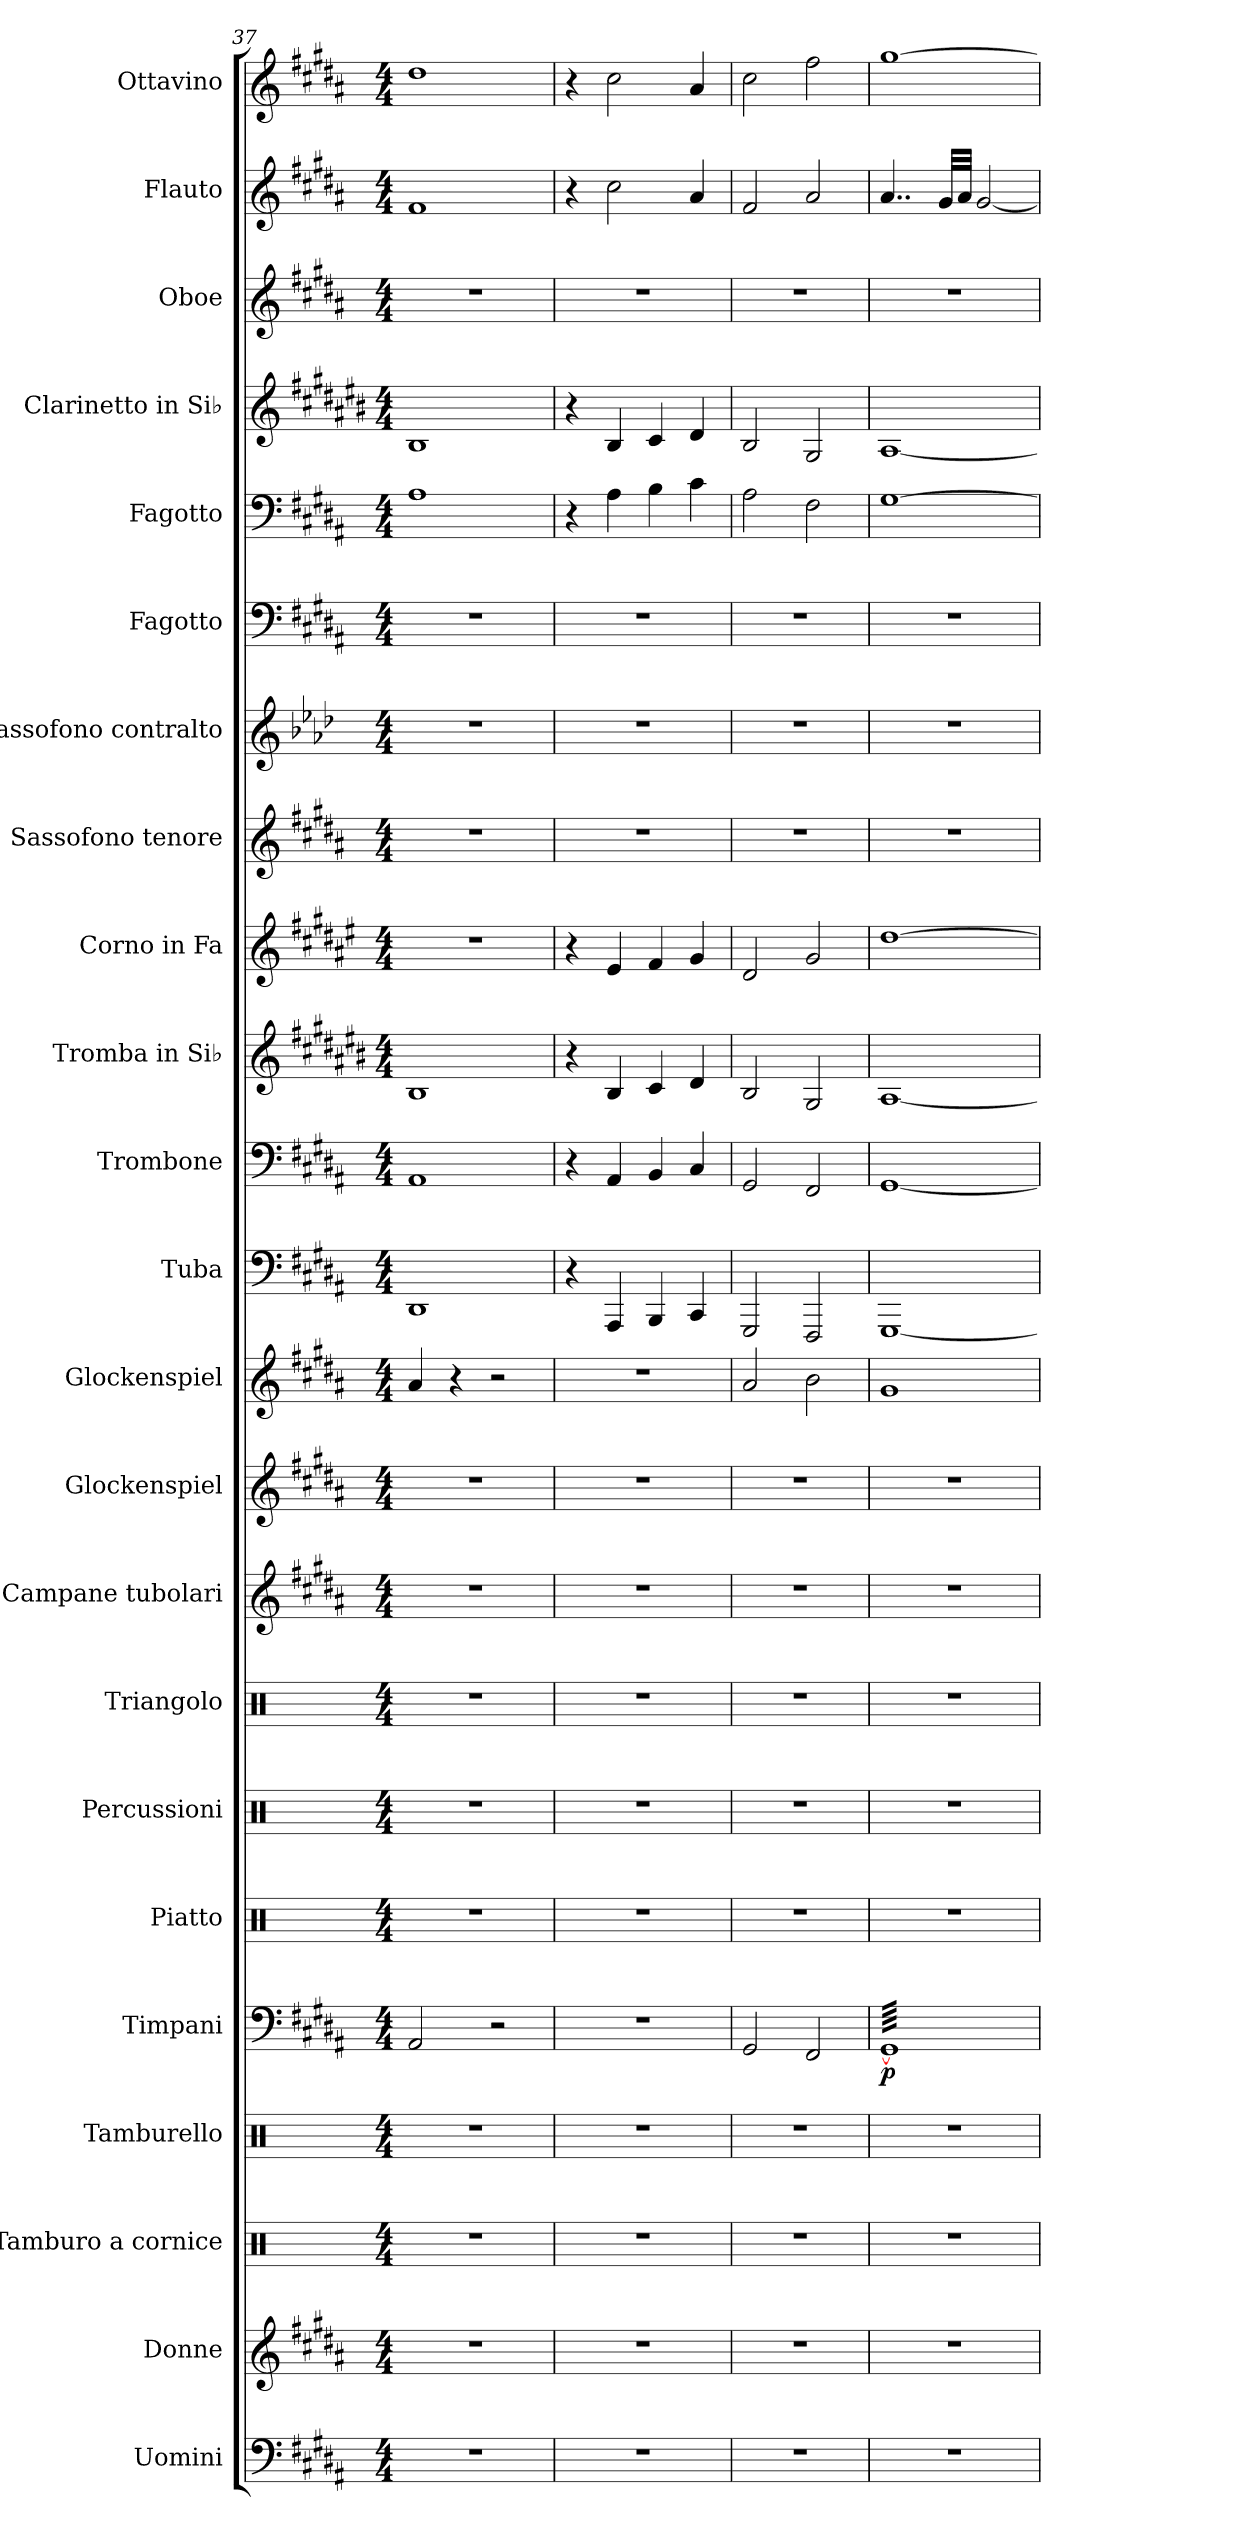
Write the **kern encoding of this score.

**kern	**kern	**kern	**kern	**kern	**dynam	**kern	**kern	**kern	**kern	**kern	**kern	**kern	**kern	**kern	**kern	**kern	**kern	**kern	**kern	**kern	**kern	**kern	**kern
*part23	*part22	*part21	*part20	*part19	*part19	*part18	*part17	*part16	*part15	*part14	*part13	*part12	*part11	*part10	*part9	*part8	*part7	*part6	*part5	*part4	*part3	*part2	*part1
*staff23	*staff22	*staff21	*staff20	*staff19	*staff19	*staff18	*staff17	*staff16	*staff15	*staff14	*staff13	*staff12	*staff11	*staff10	*staff9	*staff8	*staff7	*staff6	*staff5	*staff4	*staff3	*staff2	*staff1
*I"Uomini	*I"Donne	*I"Tamburo a cornice	*I"Tamburello	*I"Timpani	*	*I"Piatto	*I"Percussioni	*I"Triangolo	*I"Campane tubolari	*I"Glockenspiel	*I"Glockenspiel	*I"Tuba	*I"Trombone	*I"Tromba in Si♭	*I"Corno in Fa	*I"Sassofono tenore	*I"Sassofono contralto	*I"Fagotto	*I"Fagotto	*I"Clarinetto in Si♭	*I"Oboe	*I"Flauto	*I"Ottavino
*I'U.	*I'D.	*	*I'Tamb.	*I'Timp.	*	*	*I'Perc.	*I'Triang.	*I'Camp.	*I'Glock.	*I'Glock.	*I'Tba.	*I'Trb.	*I'Tr. Si♭	*I'Cor. Fa	*	*	*I'Fag.	*I'Fag.	*I'Cl. Si♭	*I'Ob.	*I'Fl.	*I'Ott.
*clefF4	*clefG2	*clefX	*clefX	*clefF4	*	*clefX	*clefX	*clefX	*clefG2	*clefG2	*clefG2	*clefF4	*clefF4	*clefG2	*clefG2	*clefG2	*clefG2	*clefF4	*clefF4	*clefG2	*clefG2	*clefG2	*clefG2
*	*	*	*	*	*	*	*	*	*	*ITrd-14c-24	*ITrd-14c-24	*	*	*ITrd1c2	*ITrd4c7	*ITrd8c14	*ITrd5c9	*	*	*ITrd1c2	*	*	*ITrd-7c-12
*k[f#c#g#d#a#]	*k[f#c#g#d#a#]	*k[]	*k[]	*k[f#c#g#d#a#]	*	*k[]	*k[]	*k[]	*k[f#c#g#d#a#]	*k[f#c#g#d#a#]	*k[f#c#g#d#a#]	*k[f#c#g#d#a#]	*k[f#c#g#d#a#]	*k[f#c#g#d#a#]	*k[f#c#g#d#a#]	*k[f#c#g#d#a#]	*k[b-e-a-d-g-c-f-]	*k[f#c#g#d#a#]	*k[f#c#g#d#a#]	*k[f#c#g#d#a#]	*k[f#c#g#d#a#]	*k[f#c#g#d#a#]	*k[f#c#g#d#a#]
*M4/4	*M4/4	*M4/4	*M4/4	*M4/4	*	*M4/4	*M4/4	*M4/4	*M4/4	*M4/4	*M4/4	*M4/4	*M4/4	*M4/4	*M4/4	*M4/4	*M4/4	*M4/4	*M4/4	*M4/4	*M4/4	*M4/4	*M4/4
=37	=37	=37	=37	=37	=37	=37	=37	=37	=37	=37	=37	=37	=37	=37	=37	=37	=37	=37	=37	=37	=37	=37	=37
1r	1r	1r	1r	2AA#/	.	1r	1r	1r	1r	1r	4aaa#/	1DD#	1AA#	1A#	1r	1r	1r	1r	1A#	1A#	1r	1f#	1ddd#
.	.	.	.	.	.	.	.	.	.	.	4r	.	.	.	.	.	.	.	.	.	.	.	.
.	.	.	.	2r	.	.	.	.	.	.	2r	.	.	.	.	.	.	.	.	.	.	.	.
=38	=38	=38	=38	=38	=38	=38	=38	=38	=38	=38	=38	=38	=38	=38	=38	=38	=38	=38	=38	=38	=38	=38	=38
1r	1r	1r	1r	1r	.	1r	1r	1r	1r	1r	1r	4r	4r	4r	4r	1r	1r	1r	4r	4r	1r	4r	4r
.	.	.	.	.	.	.	.	.	.	.	.	4AAA#/	4AA#/	4A#/	4A#/	.	.	.	4A#\	4A#/	.	2cc#\	2ccc#\
.	.	.	.	.	.	.	.	.	.	.	.	4BBB/	4BB/	4B/	4B/	.	.	.	4B\	4B/	.	.	.
.	.	.	.	.	.	.	.	.	.	.	.	4CC#/	4C#/	4c#/	4c#/	.	.	.	4c#\	4c#/	.	4a#/	4aa#/
=39	=39	=39	=39	=39	=39	=39	=39	=39	=39	=39	=39	=39	=39	=39	=39	=39	=39	=39	=39	=39	=39	=39	=39
1r	1r	1r	1r	2GG#/	.	1r	1r	1r	1r	1r	2aaa#/	2GGG#/	2GG#/	2A#/	2G#/	1r	1r	1r	2A#\	2A#/	1r	2f#/	2ccc#\
.	.	.	.	2FF#/	.	.	.	.	.	.	2bbb\	2FFF#/	2FF#/	2F#/	2c#/	.	.	.	2F#\	2F#/	.	2a#/	2fff#\
=40	=40	=40	=40	=40	=40	=40	=40	=40	=40	=40	=40	=40	=40	=40	=40	=40	=40	=40	=40	=40	=40	=40	=40
!	!	!	!	!LO:TX:b:i:t=cresc.	!	!	!	!	!	!	!	!	!	!	!	!	!	!	!	!	!	!	!
!	!	!	!	!	!LO:DY:b	!	!	!	!	!	!	!	!	!	!	!	!	!	!	!	!	!	!
*	*	*	*	*tremolo	*	*	*	*	*	*	*	*	*	*	*	*	*	*	*	*	*	*	*
1r	1r	1r	1r	[64GG#LLLL	p	1r	1r	1r	1r	1r	1ggg#	[1GGG#	[1GG#	[1G#	[1g#	1r	1r	1r	[1G#	[1G#	1r	4..a#/	[1ggg#
.	.	.	.	64GG#	.	.	.	.	.	.	.	.	.	.	.	.	.	.	.	.	.	.	.
.	.	.	.	64GG#	.	.	.	.	.	.	.	.	.	.	.	.	.	.	.	.	.	.	.
.	.	.	.	64GG#	.	.	.	.	.	.	.	.	.	.	.	.	.	.	.	.	.	.	.
.	.	.	.	64GG#	.	.	.	.	.	.	.	.	.	.	.	.	.	.	.	.	.	.	.
.	.	.	.	64GG#	.	.	.	.	.	.	.	.	.	.	.	.	.	.	.	.	.	.	.
.	.	.	.	64GG#	.	.	.	.	.	.	.	.	.	.	.	.	.	.	.	.	.	.	.
.	.	.	.	64GG#	.	.	.	.	.	.	.	.	.	.	.	.	.	.	.	.	.	.	.
.	.	.	.	64GG#	.	.	.	.	.	.	.	.	.	.	.	.	.	.	.	.	.	.	.
.	.	.	.	64GG#	.	.	.	.	.	.	.	.	.	.	.	.	.	.	.	.	.	.	.
.	.	.	.	64GG#	.	.	.	.	.	.	.	.	.	.	.	.	.	.	.	.	.	.	.
.	.	.	.	64GG#	.	.	.	.	.	.	.	.	.	.	.	.	.	.	.	.	.	.	.
.	.	.	.	64GG#	.	.	.	.	.	.	.	.	.	.	.	.	.	.	.	.	.	.	.
.	.	.	.	64GG#	.	.	.	.	.	.	.	.	.	.	.	.	.	.	.	.	.	.	.
.	.	.	.	64GG#	.	.	.	.	.	.	.	.	.	.	.	.	.	.	.	.	.	.	.
.	.	.	.	64GG#	.	.	.	.	.	.	.	.	.	.	.	.	.	.	.	.	.	.	.
.	.	.	.	64GG#	.	.	.	.	.	.	.	.	.	.	.	.	.	.	.	.	.	.	.
.	.	.	.	64GG#	.	.	.	.	.	.	.	.	.	.	.	.	.	.	.	.	.	.	.
.	.	.	.	64GG#	.	.	.	.	.	.	.	.	.	.	.	.	.	.	.	.	.	.	.
.	.	.	.	64GG#	.	.	.	.	.	.	.	.	.	.	.	.	.	.	.	.	.	.	.
.	.	.	.	64GG#	.	.	.	.	.	.	.	.	.	.	.	.	.	.	.	.	.	.	.
.	.	.	.	64GG#	.	.	.	.	.	.	.	.	.	.	.	.	.	.	.	.	.	.	.
.	.	.	.	64GG#	.	.	.	.	.	.	.	.	.	.	.	.	.	.	.	.	.	.	.
.	.	.	.	64GG#	.	.	.	.	.	.	.	.	.	.	.	.	.	.	.	.	.	.	.
.	.	.	.	64GG#	.	.	.	.	.	.	.	.	.	.	.	.	.	.	.	.	.	.	.
.	.	.	.	64GG#	.	.	.	.	.	.	.	.	.	.	.	.	.	.	.	.	.	.	.
.	.	.	.	64GG#	.	.	.	.	.	.	.	.	.	.	.	.	.	.	.	.	.	.	.
.	.	.	.	64GG#	.	.	.	.	.	.	.	.	.	.	.	.	.	.	.	.	.	.	.
.	.	.	.	64GG#	.	.	.	.	.	.	.	.	.	.	.	.	.	.	.	.	.	32g#/LLL	.
.	.	.	.	64GG#	.	.	.	.	.	.	.	.	.	.	.	.	.	.	.	.	.	.	.
.	.	.	.	64GG#	.	.	.	.	.	.	.	.	.	.	.	.	.	.	.	.	.	32a#/JJJ	.
.	.	.	.	64GG#	.	.	.	.	.	.	.	.	.	.	.	.	.	.	.	.	.	.	.
.	.	.	.	64GG#	.	.	.	.	.	.	.	.	.	.	.	.	.	.	.	.	.	[2g#/	.
.	.	.	.	64GG#	.	.	.	.	.	.	.	.	.	.	.	.	.	.	.	.	.	.	.
.	.	.	.	64GG#	.	.	.	.	.	.	.	.	.	.	.	.	.	.	.	.	.	.	.
.	.	.	.	64GG#	.	.	.	.	.	.	.	.	.	.	.	.	.	.	.	.	.	.	.
.	.	.	.	64GG#	.	.	.	.	.	.	.	.	.	.	.	.	.	.	.	.	.	.	.
.	.	.	.	64GG#	.	.	.	.	.	.	.	.	.	.	.	.	.	.	.	.	.	.	.
.	.	.	.	64GG#	.	.	.	.	.	.	.	.	.	.	.	.	.	.	.	.	.	.	.
.	.	.	.	64GG#	.	.	.	.	.	.	.	.	.	.	.	.	.	.	.	.	.	.	.
.	.	.	.	64GG#	.	.	.	.	.	.	.	.	.	.	.	.	.	.	.	.	.	.	.
.	.	.	.	64GG#	.	.	.	.	.	.	.	.	.	.	.	.	.	.	.	.	.	.	.
.	.	.	.	64GG#	.	.	.	.	.	.	.	.	.	.	.	.	.	.	.	.	.	.	.
.	.	.	.	64GG#	.	.	.	.	.	.	.	.	.	.	.	.	.	.	.	.	.	.	.
.	.	.	.	64GG#	.	.	.	.	.	.	.	.	.	.	.	.	.	.	.	.	.	.	.
.	.	.	.	64GG#	.	.	.	.	.	.	.	.	.	.	.	.	.	.	.	.	.	.	.
.	.	.	.	64GG#	.	.	.	.	.	.	.	.	.	.	.	.	.	.	.	.	.	.	.
.	.	.	.	64GG#	.	.	.	.	.	.	.	.	.	.	.	.	.	.	.	.	.	.	.
.	.	.	.	64GG#	.	.	.	.	.	.	.	.	.	.	.	.	.	.	.	.	.	.	.
.	.	.	.	64GG#	.	.	.	.	.	.	.	.	.	.	.	.	.	.	.	.	.	.	.
.	.	.	.	64GG#	.	.	.	.	.	.	.	.	.	.	.	.	.	.	.	.	.	.	.
.	.	.	.	64GG#	.	.	.	.	.	.	.	.	.	.	.	.	.	.	.	.	.	.	.
.	.	.	.	64GG#	.	.	.	.	.	.	.	.	.	.	.	.	.	.	.	.	.	.	.
.	.	.	.	64GG#	.	.	.	.	.	.	.	.	.	.	.	.	.	.	.	.	.	.	.
.	.	.	.	64GG#	.	.	.	.	.	.	.	.	.	.	.	.	.	.	.	.	.	.	.
.	.	.	.	64GG#	.	.	.	.	.	.	.	.	.	.	.	.	.	.	.	.	.	.	.
.	.	.	.	64GG#	.	.	.	.	.	.	.	.	.	.	.	.	.	.	.	.	.	.	.
.	.	.	.	64GG#	.	.	.	.	.	.	.	.	.	.	.	.	.	.	.	.	.	.	.
.	.	.	.	64GG#	.	.	.	.	.	.	.	.	.	.	.	.	.	.	.	.	.	.	.
.	.	.	.	64GG#	.	.	.	.	.	.	.	.	.	.	.	.	.	.	.	.	.	.	.
.	.	.	.	64GG#	.	.	.	.	.	.	.	.	.	.	.	.	.	.	.	.	.	.	.
.	.	.	.	64GG#	.	.	.	.	.	.	.	.	.	.	.	.	.	.	.	.	.	.	.
.	.	.	.	64GG#	.	.	.	.	.	.	.	.	.	.	.	.	.	.	.	.	.	.	.
.	.	.	.	64GG#JJJJ	.	.	.	.	.	.	.	.	.	.	.	.	.	.	.	.	.	.	.
*	*	*	*	*Xtremolo	*	*	*	*	*	*	*	*	*	*	*	*	*	*	*	*	*	*	*
=	=	=	=	=	=	=	=	=	=	=	=	=	=	=	=	=	=	=	=	=	=	=	=
*-	*-	*-	*-	*-	*-	*-	*-	*-	*-	*-	*-	*-	*-	*-	*-	*-	*-	*-	*-	*-	*-	*-	*-
